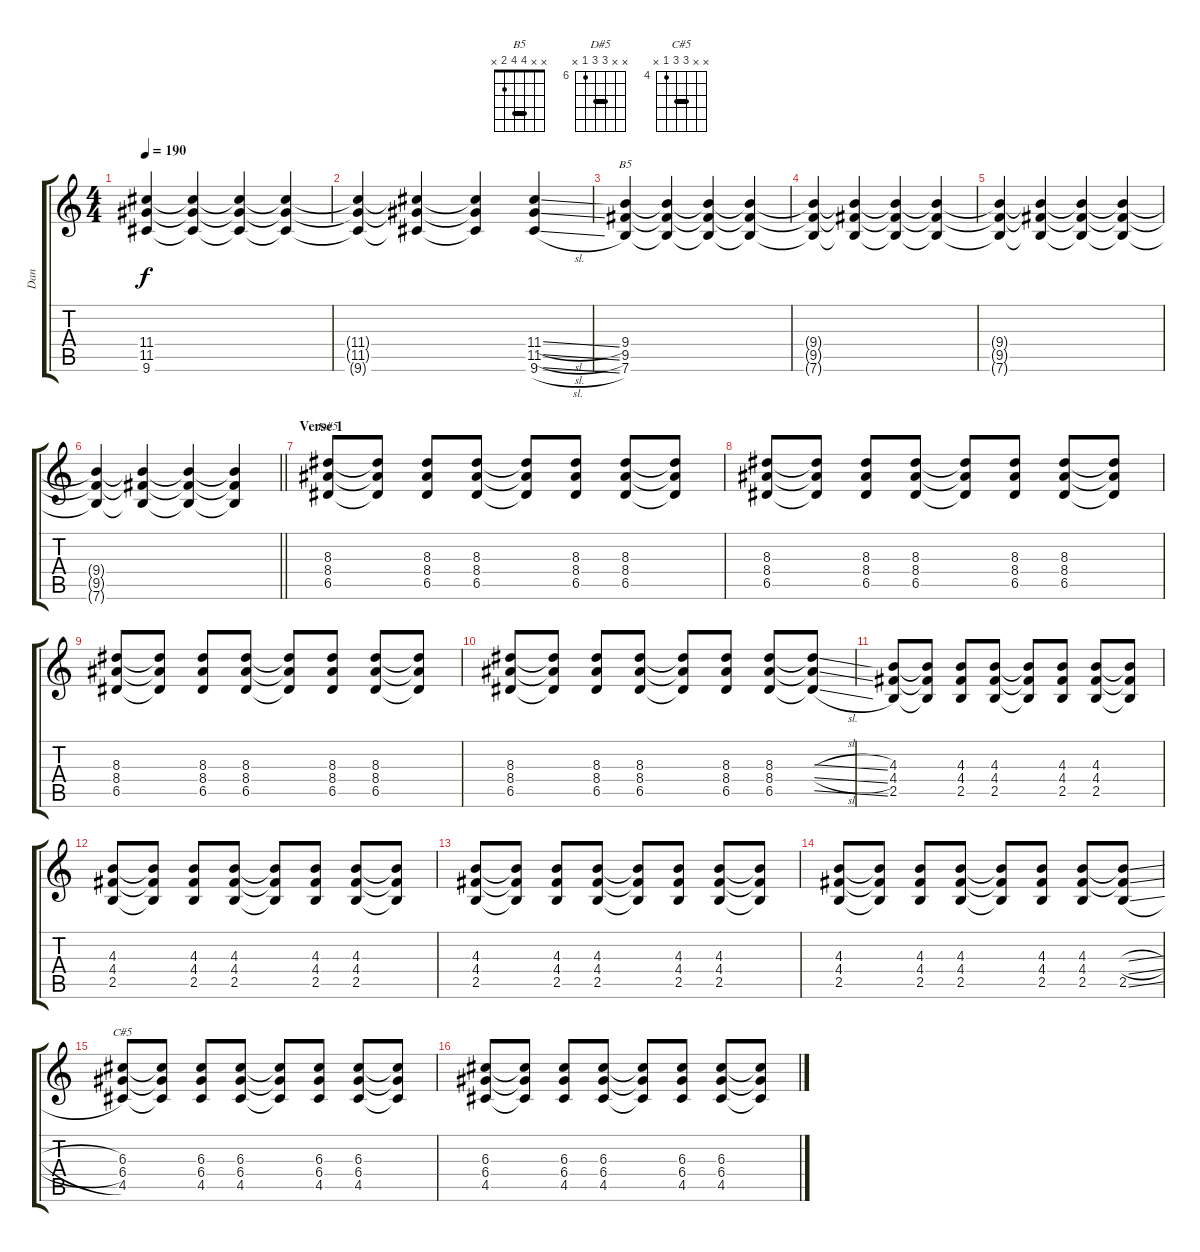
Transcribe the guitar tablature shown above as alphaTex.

\track ("Dan" "Dan") {instrument overdrivenguitar}
\staff {score tabs}
\tuning (E4 B3 G3 D3 A2 E2) {hide}
\chord ("B5" x x 4 4 2 x) {barre 4}
\chord ("D#5" x x 8 8 6 x) {firstfret 6 barre 8}
\chord ("C#5" x x 6 6 4 x) {firstfret 4 barre 6}
\ts (4 4)
\tempo 190
\clef g2
\ks c
(11.4{t} 11.5{t} 9.6{t}).4{dy f} (11.4{t} 11.5{t} 9.6{t}).4 (11.4{t} 11.5{t} 9.6{t}).4 (11.4{t} 11.5{t} 9.6{t}).4 |
(11.4{t} 11.5{t} 9.6{t}).4 (11.4{t} 11.5{t} 9.6{t}).4 (11.4{t} 11.5{t} 9.6{t}).4 (11.4{sl} 11.5{sl} 9.6{sl}).4 |
(9.4 9.5 7.6).4{ch "B5"} (9.4{t} 9.5{t} 7.6{t}).4 (9.4{t} 9.5{t} 7.6{t}).4 (9.4{t} 9.5{t} 7.6{t}).4 |
(9.4{t} 9.5{t} 7.6{t}).4 (9.4{t} 9.5{t} 7.6{t}).4 (9.4{t} 9.5{t} 7.6{t}).4 (9.4{t} 9.5{t} 7.6{t}).4 |
(9.4{t} 9.5{t} 7.6{t}).4 (9.4{t} 9.5{t} 7.6{t}).4 (9.4{t} 9.5{t} 7.6{t}).4 (9.4{t} 9.5{t} 7.6{t}).4 |
\barLineRight lightlight
(9.4{t} 9.5{t} 7.6{t}).4 (9.4{t} 9.5{t} 7.6{t}).4 (9.4{t} 9.5{t} 7.6{t}).4 (9.4{t} 9.5{t} 7.6{t}).4 |
\section ("" "Verse 1")
(8.3 8.4 6.5).8{ch "D#5"} (8.3{t} 8.4{t} 6.5{t}).8 (8.3 8.4 6.5).8 (8.3 8.4 6.5).8 (8.3{t} 8.4{t} 6.5{t}).8 (8.3 8.4 6.5).8 (8.3 8.4 6.5).8 (8.3{t} 8.4{t} 6.5{t}).8 |
(8.3 8.4 6.5).8 (8.3{t} 8.4{t} 6.5{t}).8 (8.3 8.4 6.5).8 (8.3 8.4 6.5).8 (8.3{t} 8.4{t} 6.5{t}).8 (8.3 8.4 6.5).8 (8.3 8.4 6.5).8 (8.3{t} 8.4{t} 6.5{t}).8 |
(8.3 8.4 6.5).8 (8.3{t} 8.4{t} 6.5{t}).8 (8.3 8.4 6.5).8 (8.3 8.4 6.5).8 (8.3{t} 8.4{t} 6.5{t}).8 (8.3 8.4 6.5).8 (8.3 8.4 6.5).8 (8.3{t} 8.4{t} 6.5{t}).8 |
(8.3 8.4 6.5).8 (8.3{t} 8.4{t} 6.5{t}).8 (8.3 8.4 6.5).8 (8.3 8.4 6.5).8 (8.3{t} 8.4{t} 6.5{t}).8 (8.3 8.4 6.5).8 (8.3 8.4 6.5).8 (8.3{sl t} 8.4{sl t} 6.5{sl t}).8 |
(4.3 4.4 2.5).8 (4.3{t} 4.4{t} 2.5{t}).8 (4.3 4.4 2.5).8 (4.3 4.4 2.5).8 (4.3{t} 4.4{t} 2.5{t}).8 (4.3 4.4 2.5).8 (4.3 4.4 2.5).8 (4.3{t} 4.4{t} 2.5{t}).8 |
(4.3 4.4 2.5).8 (4.3{t} 4.4{t} 2.5{t}).8 (4.3 4.4 2.5).8 (4.3 4.4 2.5).8 (4.3{t} 4.4{t} 2.5{t}).8 (4.3 4.4 2.5).8 (4.3 4.4 2.5).8 (4.3{t} 4.4{t} 2.5{t}).8 |
(4.3 4.4 2.5).8 (4.3{t} 4.4{t} 2.5{t}).8 (4.3 4.4 2.5).8 (4.3 4.4 2.5).8 (4.3{t} 4.4{t} 2.5{t}).8 (4.3 4.4 2.5).8 (4.3 4.4 2.5).8 (4.3{t} 4.4{t} 2.5{t}).8 |
(4.3 4.4 2.5).8 (4.3{t} 4.4{t} 2.5{t}).8 (4.3 4.4 2.5).8 (4.3 4.4 2.5).8 (4.3{t} 4.4{t} 2.5{t}).8 (4.3 4.4 2.5).8 (4.3 4.4 2.5).8 (4.3{sl t} 4.4{sl t} 2.5{sl}).8 |
(6.3 6.4 4.5).8{ch "C#5"} (6.3{t} 6.4{t} 4.5{t}).8 (6.3 6.4 4.5).8 (6.3 6.4 4.5).8 (6.3{t} 6.4{t} 4.5{t}).8 (6.3 6.4 4.5).8 (6.3 6.4 4.5).8 (6.3{t} 6.4{t} 4.5{t}).8 |
(6.3 6.4 4.5).8 (6.3{t} 6.4{t} 4.5{t}).8 (6.3 6.4 4.5).8 (6.3 6.4 4.5).8 (6.3{t} 6.4{t} 4.5{t}).8 (6.3 6.4 4.5).8 (6.3 6.4 4.5).8 (6.3{t} 6.4{t} 4.5{t}).8
